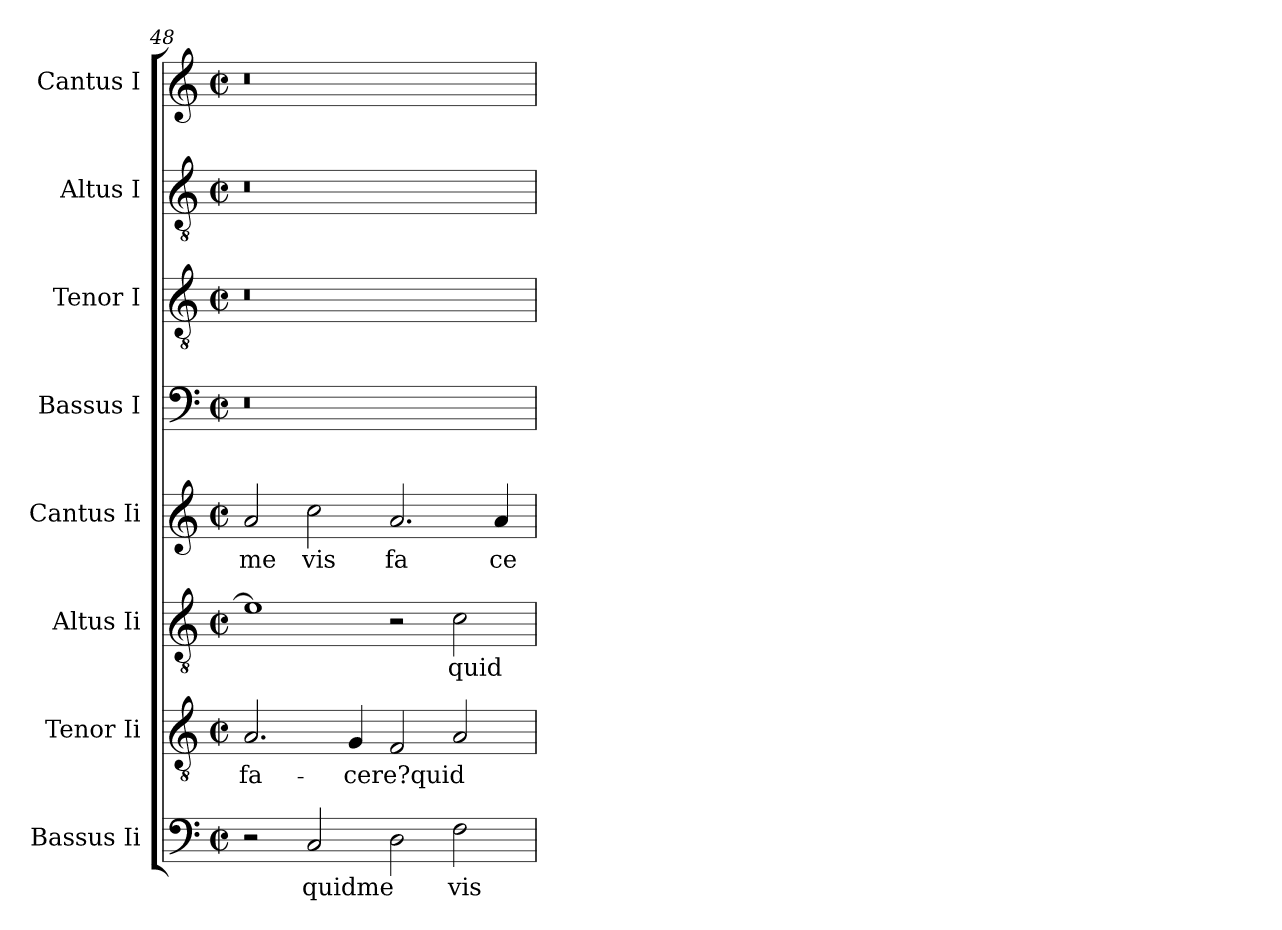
**kern	**text	**kern	**text	**kern	**text	**kern	**text	**kern	**kern	**kern	**kern
*part8	*part8	*part7	*part7	*part6	*part6	*part5	*part5	*part4	*part3	*part2	*part1
*staff8	*staff8	*staff7	*staff7	*staff6	*staff6	*staff5	*staff5	*staff4	*staff3	*staff2	*staff1
*I"Bassus Ii	*	*I"Tenor Ii	*	*I"Altus Ii	*	*I"Cantus Ii	*	*I"Bassus I	*I"Tenor I	*I"Altus I	*I"Cantus I
*clefF4	*	*clefGv2	*	*clefGv2	*	*clefG2	*	*clefF4	*clefGv2	*clefGv2	*clefG2
*M2/2	*	*M2/2	*	*M2/2	*	*M2/2	*	*M2/2	*M2/2	*M2/2	*M2/2
*met(c|)	*	*met(c|)	*	*met(c|)	*	*met(c|)	*	*met(c|)	*met(c|)	*met(c|)	*met(c|)
=48	=48	=48	=48	=48	=48	=48	=48	=48	=48	=48	=48
!	!	!	!LO:LY:b:cj	!	!	!	!LO:LY:b:cj	!	!	!	!
2r	.	2.A/	fa-	1e]	.	2a/	me	0r	0r	0r	0r
!	!LO:LY:b:cj	!	!	!	!	!	!LO:LY:b:cj	!	!	!	!
2C/	quidme	.	.	.	.	2cc\	vis	.	.	.	.
!	!	!	!LO:LY:b	!	!	!	!	!	!	!	!
.	.	4G/	-cere?quid	.	.	.	.	.	.	.	.
!	!	!	!	!	!	!	!LO:LY:b:cj	!	!	!	!
2D\	.	2F/	.	2r	.	2.a/	fa	.	.	.	.
!	!LO:LY:b:cj	!	!	!	!LO:LY:b:cj	!	!	!	!	!	!
2F\	vis	2A/	.	2c\	quid	.	.	.	.	.	.
!	!	!	!	!	!	!	!LO:LY:b:cj	!	!	!	!
.	.	.	.	.	.	4a/	ce	.	.	.	.
=	=	=	=	=	=	=	=	=	=	=	=
*-	*-	*-	*-	*-	*-	*-	*-	*-	*-	*-	*-
